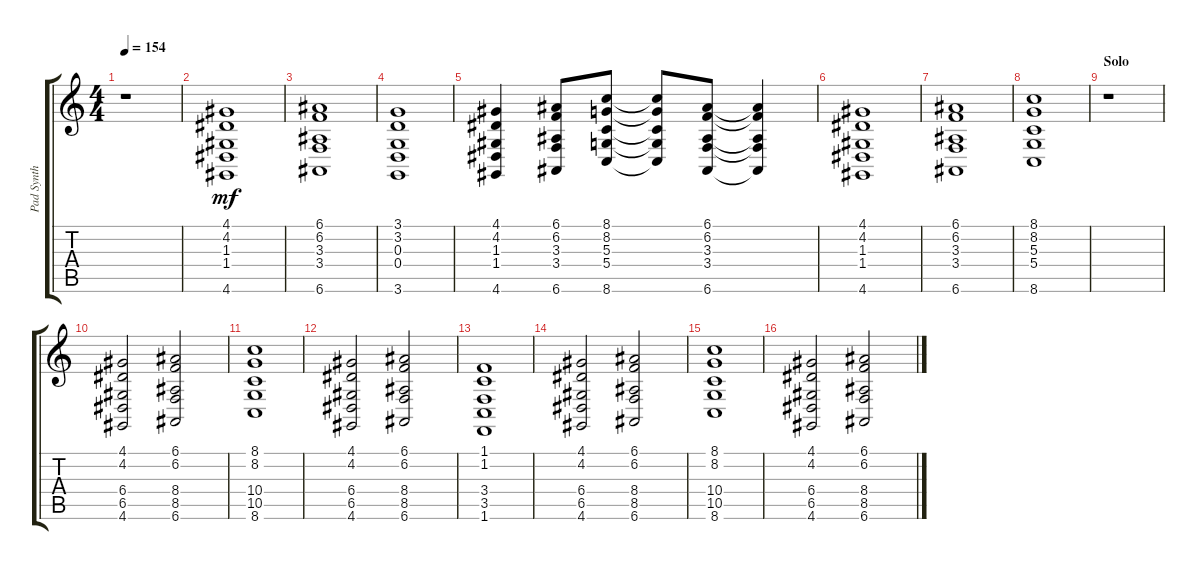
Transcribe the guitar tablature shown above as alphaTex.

\track ("Pad Synth" "Pad Synth") {instrument pad2warm}
\staff {score tabs}
\tuning (E4 B3 G3 D3 A2 E2) {hide}
\ts (4 4)
\tempo 154
\clef g2
\ks c
r.1{dy mf} |
(4.1 4.2 1.3 1.4 4.6).1 |
(6.1 6.2 3.3 3.4 6.6).1 |
(3.1 3.2 0.3 0.4 3.6).1 |
(4.1 4.2 1.3 1.4 4.6).4 (6.1 6.2 3.3 3.4 6.6).8 (8.1 8.2 5.3 5.4 8.6).8 (8.1{t} 8.2{t} 5.3{t} 5.4{t} 8.6{t}).8 (6.1 6.2 3.3 3.4 6.6).8 (6.1{t} 6.2{t} 3.3{t} 3.4{t} 6.6{t}).4 |
(4.1 4.2 1.3 1.4 4.6).1 |
(6.1 6.2 3.3 3.4 6.6).1 |
(8.1 8.2 5.3 5.4 8.6).1 |
\section ("" "Solo")
r.1 |
(4.1 4.2 6.4 6.5 4.6).2 (6.1 6.2 8.4 8.5 6.6).2 |
(8.1 8.2 10.4 10.5 8.6).1 |
(4.1 4.2 6.4 6.5 4.6).2 (6.1 6.2 8.4 8.5 6.6).2 |
(1.1 1.2 3.4 3.5 1.6).1 |
(4.1 4.2 6.4 6.5 4.6).2 (6.1 6.2 8.4 8.5 6.6).2 |
(8.1 8.2 10.4 10.5 8.6).1 |
(4.1 4.2 6.4 6.5 4.6).2 (6.1 6.2 8.4 8.5 6.6).2
